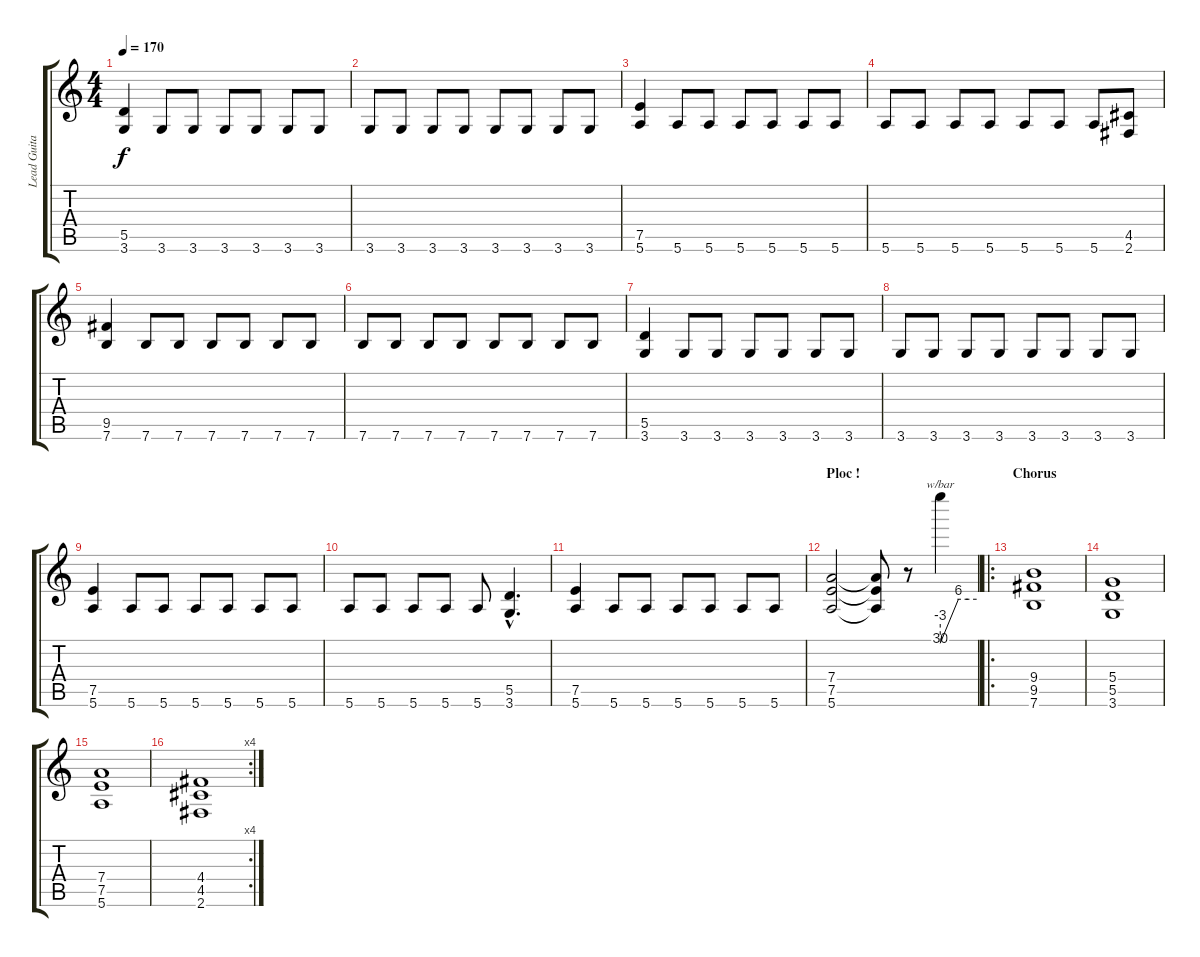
\track ("Lead Guitar" "Lead Guita") {instrument distortionguitar}
\staff {score tabs}
\tuning (E4 B3 G3 D3 A2 E2) {hide}
\ts (4 4)
\tempo 170
\clef g2
\ks c
(5.5 3.6).4{dy f} 3.6.8 3.6.8 3.6.8 3.6.8 3.6.8 3.6.8 |
3.6.8 3.6.8 3.6.8 3.6.8 3.6.8 3.6.8 3.6.8 3.6.8 |
(7.5 5.6).4 5.6.8 5.6.8 5.6.8 5.6.8 5.6.8 5.6.8 |
5.6.8 5.6.8 5.6.8 5.6.8 5.6.8 5.6.8 5.6.8 (4.5 2.6).8 |
(9.5 7.6).4 7.6.8 7.6.8 7.6.8 7.6.8 7.6.8 7.6.8 |
7.6.8 7.6.8 7.6.8 7.6.8 7.6.8 7.6.8 7.6.8 7.6.8 |
(5.5 3.6).4 3.6.8 3.6.8 3.6.8 3.6.8 3.6.8 3.6.8 |
3.6.8 3.6.8 3.6.8 3.6.8 3.6.8 3.6.8 3.6.8 3.6.8 |
(7.5 5.6).4 5.6.8 5.6.8 5.6.8 5.6.8 5.6.8 5.6.8 |
5.6.8 5.6.8 5.6.8 5.6.8 5.6.8 (5.5{hac} 3.6{hac}).4{d} |
(7.5 5.6).4 5.6.8 5.6.8 5.6.8 5.6.8 5.6.8 5.6.8 |
\section ("" "Ploc !")
(7.4 7.5 5.6).2 (7.4{t} 7.5{t} 5.6{t}).8 r.8 30.1.4{tbe (custom default 0 -12 30 24 46 24 60 24) volume 16 instrument melodictom} |
\ro
\section ("" "Chorus")
(9.4 9.5 7.6).1{volume 12 instrument distortionguitar} |
(5.4 5.5 3.6).1 |
(7.4 7.5 5.6).1 |
\rc 4
(4.4 4.5 2.6).1
